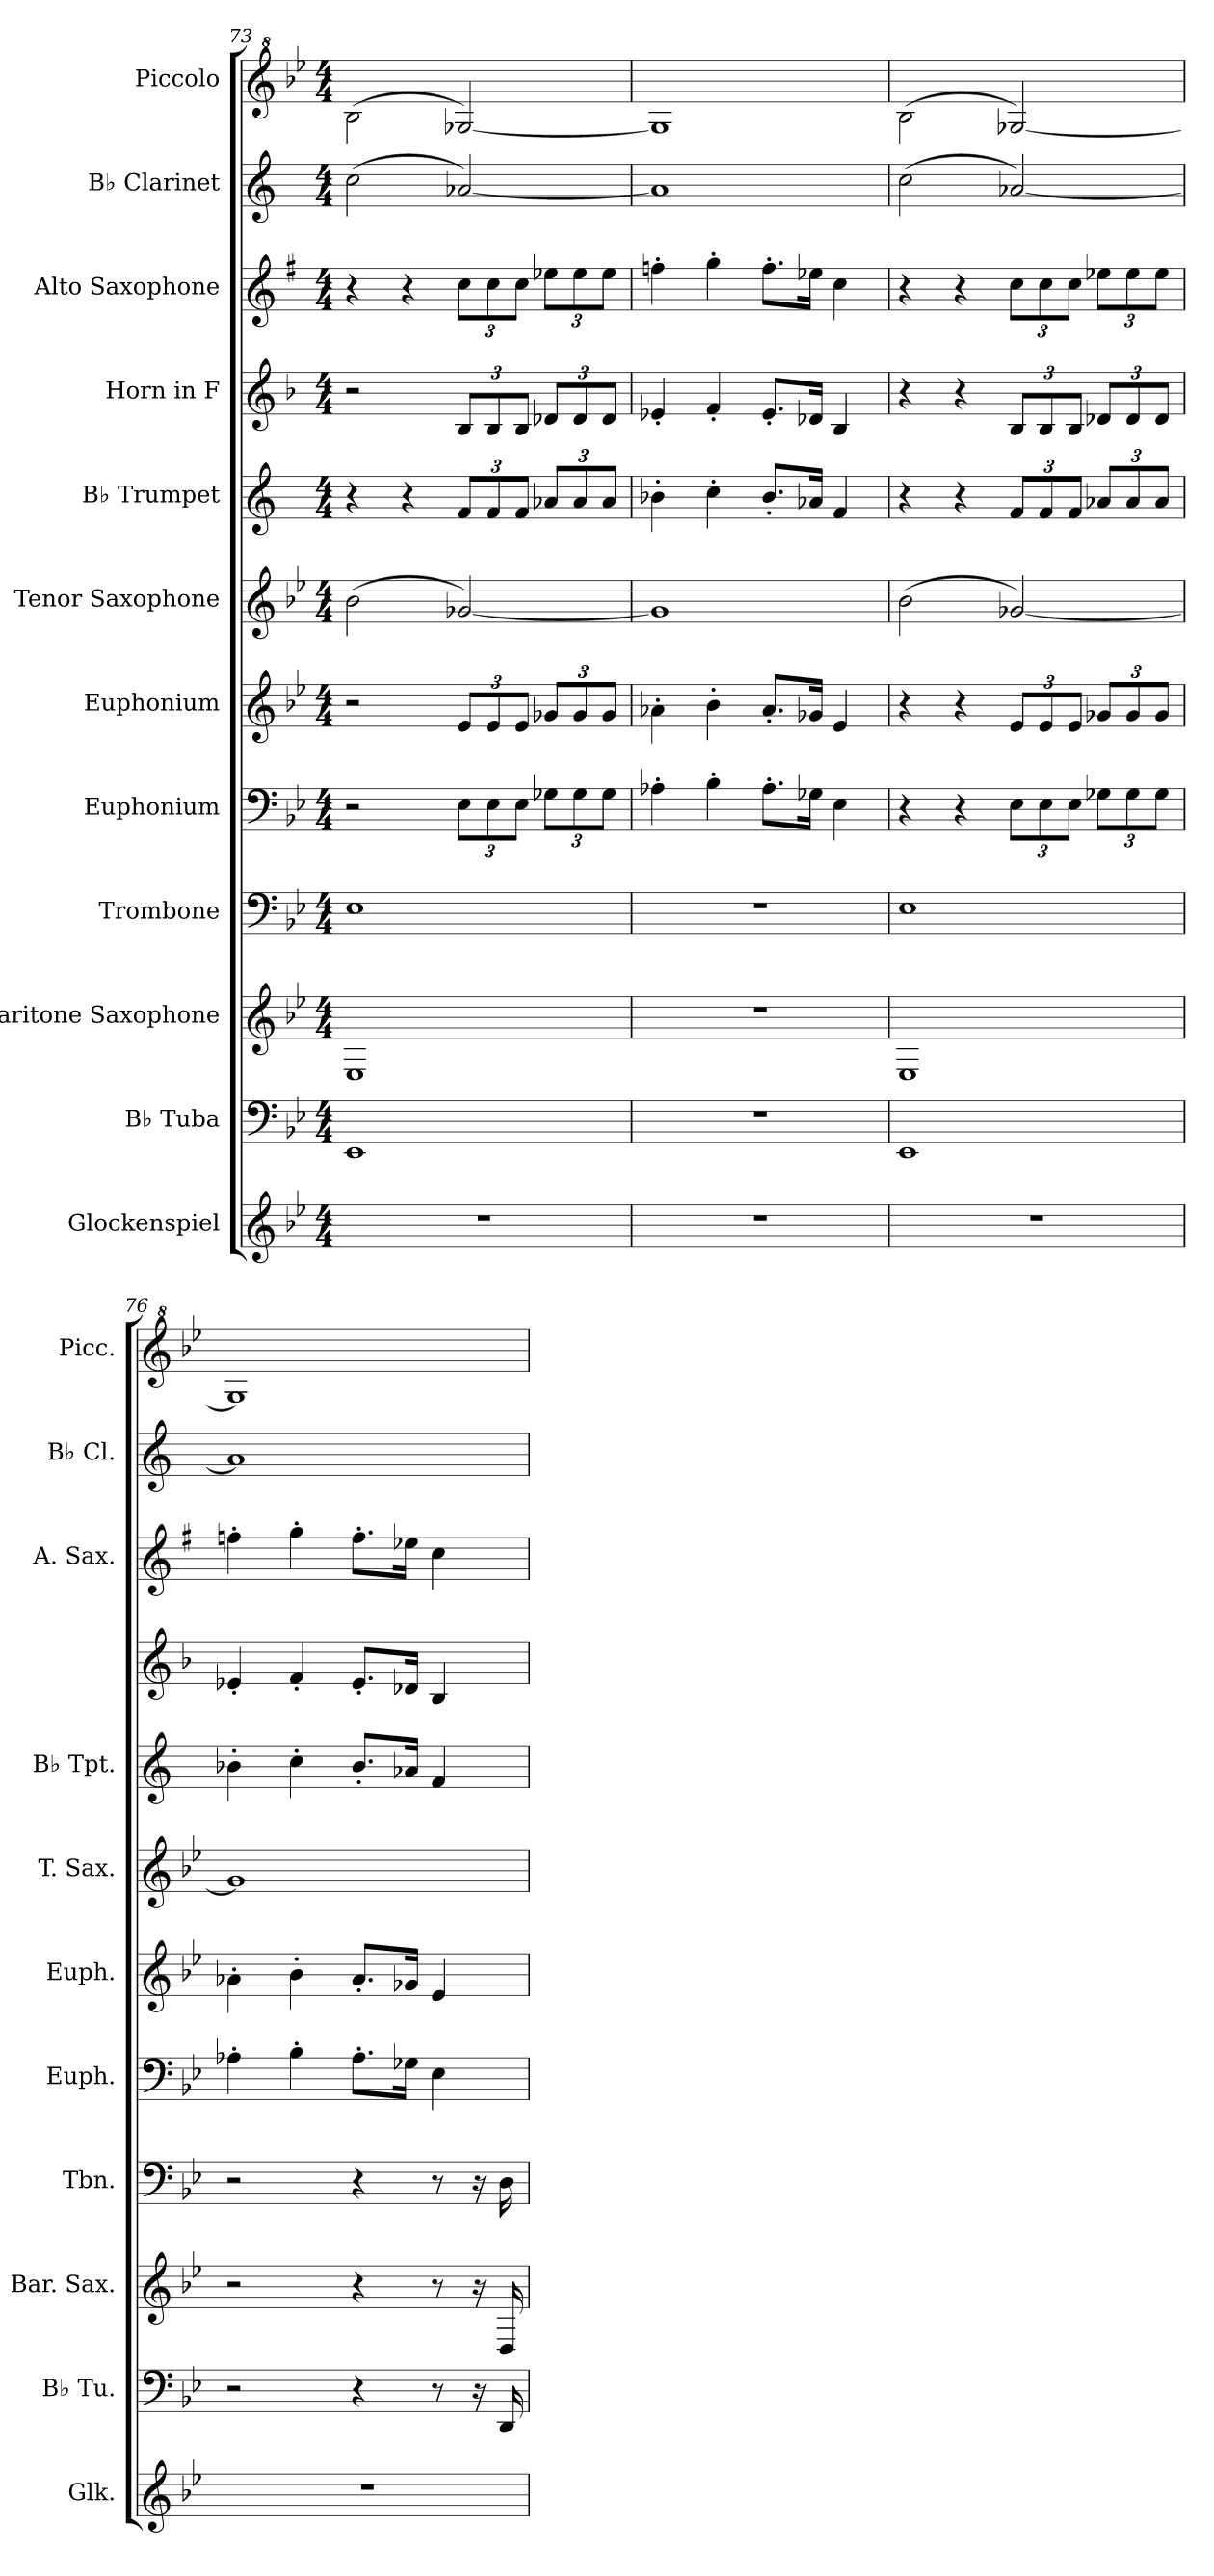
**kern	**kern	**kern	**kern	**kern	**kern	**kern	**kern	**kern	**kern	**kern	**kern
*part12	*part11	*part10	*part9	*part8	*part7	*part6	*part5	*part4	*part3	*part2	*part1
*staff12	*staff11	*staff10	*staff9	*staff8	*staff7	*staff6	*staff5	*staff4	*staff3	*staff2	*staff1
*I"Glockenspiel	*I"B♭ Tuba	*I"Baritone Saxophone	*I"Trombone	*I"Euphonium	*I"Euphonium	*I"Tenor Saxophone	*I"B♭ Trumpet	*I"Horn in F	*I"Alto Saxophone	*I"B♭ Clarinet	*I"Piccolo
*I'Glk.	*I'B♭ Tu.	*I'Bar. Sax.	*I'Tbn.	*I'Euph.	*I'Euph.	*I'T. Sax.	*I'B♭ Tpt.	*	*I'A. Sax.	*I'B♭ Cl.	*I'Picc.
*clefG2	*clefF4	*clefG2	*clefF4	*clefF4	*clefG2	*clefG2	*clefG2	*clefG2	*clefG2	*clefG2	*clefG^2
*ITrd-14c-24	*	*ITrd12c21	*	*	*ITrd8c14	*ITrd8c14	*ITrd1c2	*ITrd4c7	*ITrd5c9	*ITrd1c2	*ITrd-7c-12
*k[b-e-]	*k[b-e-]	*k[b-e-]	*k[b-e-]	*k[b-e-]	*k[b-e-]	*k[b-e-]	*k[b-e-]	*k[b-e-]	*k[b-e-]	*k[b-e-]	*k[b-e-]
*M4/4	*M4/4	*M4/4	*M4/4	*M4/4	*M4/4	*M4/4	*M4/4	*M4/4	*M4/4	*M4/4	*M4/4
=73	=73	=73	=73	=73	=73	=73	=73	=73	=73	=73	=73
1r	1EE-	1EE-	1E-	2r	2r	(2B-\	4r	2r	4r	(2b-\	(2bb-\
.	.	.	.	.	.	.	4r	.	4r	.	.
*	*	*	*	*Xbrackettup	*Xbrackettup	*	*Xbrackettup	*Xbrackettup	*Xbrackettup	*	*
.	.	.	.	12E-\L	12E-/L	[2G-X/)	12e-/L	12E-/L	12e-\L	[2g-X/)	[2gg-X/)
.	.	.	.	12E-\	12E-/	.	12e-/	12E-/	12e-\	.	.
.	.	.	.	12E-\J	12E-/J	.	12e-/J	12E-/J	12e-\J	.	.
.	.	.	.	12G-X\L	12G-X/L	.	12g-X/L	12G-X/L	12g-X\L	.	.
.	.	.	.	12G-\	12G-/	.	12g-/	12G-/	12g-\	.	.
.	.	.	.	12G-\J	12G-/J	.	12g-/J	12G-/J	12g-\J	.	.
=74	=74	=74	=74	=74	=74	=74	=74	=74	=74	=74	=74
1r	1r	1r	1r	4A-X'\	4A-X'\	1G-]	4a-X'\	4A-X'/	4a-X'\	1g-]	1gg-]
.	.	.	.	4B-'\	4B-'\	.	4b-'\	4B-'/	4b-'\	.	.
.	.	.	.	8.A-'\L	8.A-'/L	.	8.a-'/L	8.A-'/L	8.a-'\L	.	.
.	.	.	.	16G-X\Jk	16G-X/Jk	.	16g-X/Jk	16G-X/Jk	16g-X\Jk	.	.
.	.	.	.	4E-\	4E-/	.	4e-/	4E-/	4e-\	.	.
!!LO:PB:g=z
=75	=75	=75	=75	=75	=75	=75	=75	=75	=75	=75	=75
1r	1EE-	1EE-	1E-	4r	4r	(2B-\	4r	4r	4r	(2b-\	(2bb-\
.	.	.	.	4r	4r	.	4r	4r	4r	.	.
.	.	.	.	12E-\L	12E-/L	[2G-X/)	12e-/L	12E-/L	12e-\L	[2g-X/)	[2gg-X/)
.	.	.	.	12E-\	12E-/	.	12e-/	12E-/	12e-\	.	.
.	.	.	.	12E-\J	12E-/J	.	12e-/J	12E-/J	12e-\J	.	.
.	.	.	.	12G-X\L	12G-X/L	.	12g-X/L	12G-X/L	12g-X\L	.	.
.	.	.	.	12G-\	12G-/	.	12g-/	12G-/	12g-\	.	.
.	.	.	.	12G-\J	12G-/J	.	12g-/J	12G-/J	12g-\J	.	.
=76	=76	=76	=76	=76	=76	=76	=76	=76	=76	=76	=76
1r	2r	2r	2r	4A-X'\	4A-X'\	1G-]	4a-X'\	4A-X'/	4a-X'\	1g-]	1gg-]
.	.	.	.	4B-'\	4B-'\	.	4b-'\	4B-'/	4b-'\	.	.
.	4r	4r	4r	8.A-'\L	8.A-'/L	.	8.a-'/L	8.A-'/L	8.a-'\L	.	.
.	.	.	.	16G-X\Jk	16G-X/Jk	.	16g-X/Jk	16G-X/Jk	16g-X\Jk	.	.
.	8r	8r	8r	4E-\	4E-/	.	4e-/	4E-/	4e-\	.	.
.	16r	16r	16r	.	.	.	.	.	.	.	.
.	16DD/	16DD/	16D\	.	.	.	.	.	.	.	.
=	=	=	=	=	=	=	=	=	=	=	=
*-	*-	*-	*-	*-	*-	*-	*-	*-	*-	*-	*-
